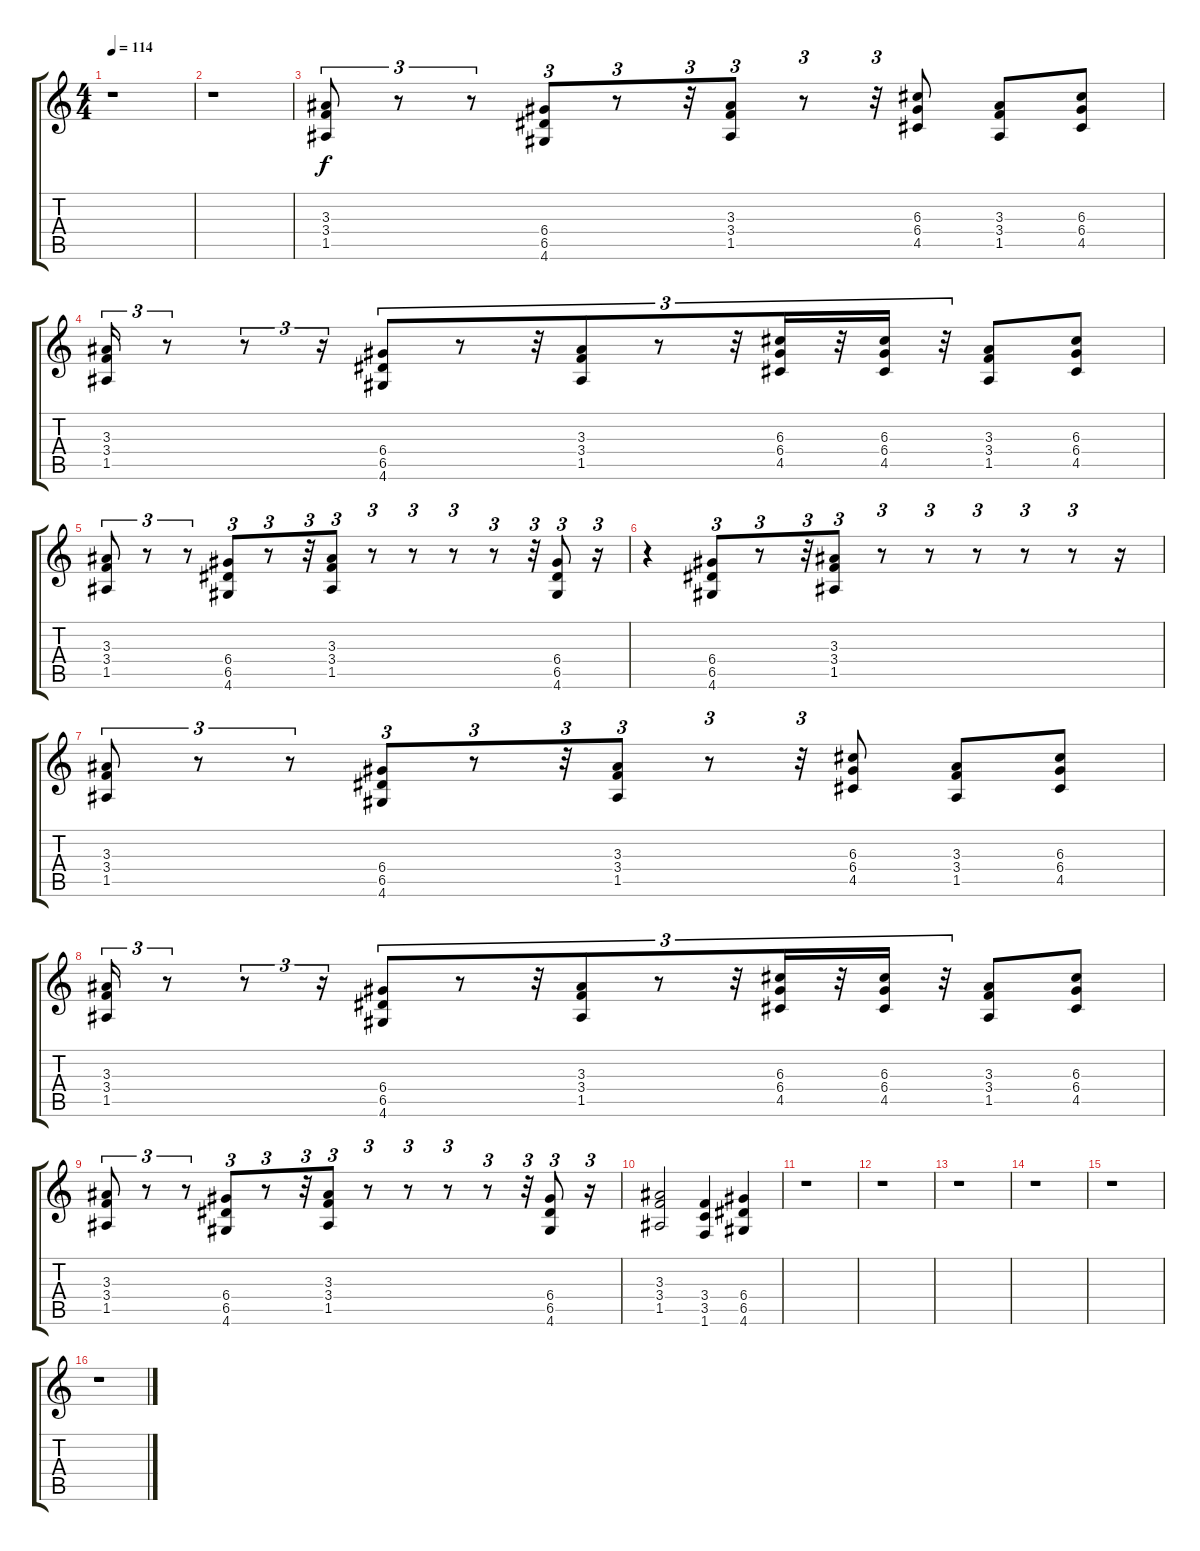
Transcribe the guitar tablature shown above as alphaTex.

\track "" {instrument distortionguitar}
\staff {score tabs}
\tuning (E4 B3 G3 D3 A2 E2) {hide}
\ts (4 4)
\tempo 114
\clef g2
\ks c
r.1{dy f} |
r.1 |
(3.3 3.4 1.5).8{tu (3 2)} r.8{tu (3 2)} r.8{tu (3 2)} (6.4 6.5 4.6).8{tu (3 2)} r.8{tu (3 2)} r.32{tu (3 2)} (3.3 3.4 1.5).8{tu (3 2)} r.8{tu (3 2)} r.32{tu (3 2)} (6.3 6.4 4.5).8 (3.3 3.4 1.5).8 (6.3 6.4 4.5).8 |
(3.3 3.4 1.5).16{tu (3 2)} r.8{tu (3 2)} r.8{tu (3 2)} r.16{tu (3 2)} (6.4 6.5 4.6).8{tu (3 2)} r.8{tu (3 2)} r.32{tu (3 2)} (3.3 3.4 1.5).8{tu (3 2)} r.8{tu (3 2)} r.32{tu (3 2)} (6.3 6.4 4.5).16{tu (3 2)} r.32{tu (3 2)} (6.3 6.4 4.5).16{tu (3 2)} r.32{tu (3 2)} (3.3 3.4 1.5).8 (6.3 6.4 4.5).8 |
(3.3 3.4 1.5).8{tu (3 2)} r.8{tu (3 2)} r.8{tu (3 2)} (6.4 6.5 4.6).8{tu (3 2)} r.8{tu (3 2)} r.32{tu (3 2)} (3.3 3.4 1.5).8{tu (3 2)} r.8{tu (3 2)} r.8{tu (3 2)} r.8{tu (3 2)} r.8{tu (3 2)} r.32{tu (3 2)} (6.4 6.5 4.6).8{tu (3 2)} r.16{tu (3 2)} |
r.4 (6.4 6.5 4.6).8{tu (3 2)} r.8{tu (3 2)} r.32{tu (3 2)} (3.3 3.4 1.5).8{tu (3 2)} r.8{tu (3 2)} r.8{tu (3 2)} r.8{tu (3 2)} r.8{tu (3 2)} r.8{tu (3 2)} r.16 |
(3.3 3.4 1.5).8{tu (3 2)} r.8{tu (3 2)} r.8{tu (3 2)} (6.4 6.5 4.6).8{tu (3 2)} r.8{tu (3 2)} r.32{tu (3 2)} (3.3 3.4 1.5).8{tu (3 2)} r.8{tu (3 2)} r.32{tu (3 2)} (6.3 6.4 4.5).8 (3.3 3.4 1.5).8 (6.3 6.4 4.5).8 |
(3.3 3.4 1.5).16{tu (3 2)} r.8{tu (3 2)} r.8{tu (3 2)} r.16{tu (3 2)} (6.4 6.5 4.6).8{tu (3 2)} r.8{tu (3 2)} r.32{tu (3 2)} (3.3 3.4 1.5).8{tu (3 2)} r.8{tu (3 2)} r.32{tu (3 2)} (6.3 6.4 4.5).16{tu (3 2)} r.32{tu (3 2)} (6.3 6.4 4.5).16{tu (3 2)} r.32{tu (3 2)} (3.3 3.4 1.5).8 (6.3 6.4 4.5).8 |
(3.3 3.4 1.5).8{tu (3 2)} r.8{tu (3 2)} r.8{tu (3 2)} (6.4 6.5 4.6).8{tu (3 2)} r.8{tu (3 2)} r.32{tu (3 2)} (3.3 3.4 1.5).8{tu (3 2)} r.8{tu (3 2)} r.8{tu (3 2)} r.8{tu (3 2)} r.8{tu (3 2)} r.32{tu (3 2)} (6.4 6.5 4.6).8{tu (3 2)} r.16{tu (3 2)} |
(3.3 3.4 1.5).2 (3.4 3.5 1.6).4 (6.4 6.5 4.6).4 |
r.1 |
r.1 |
r.1 |
r.1 |
r.1 |
r.1
